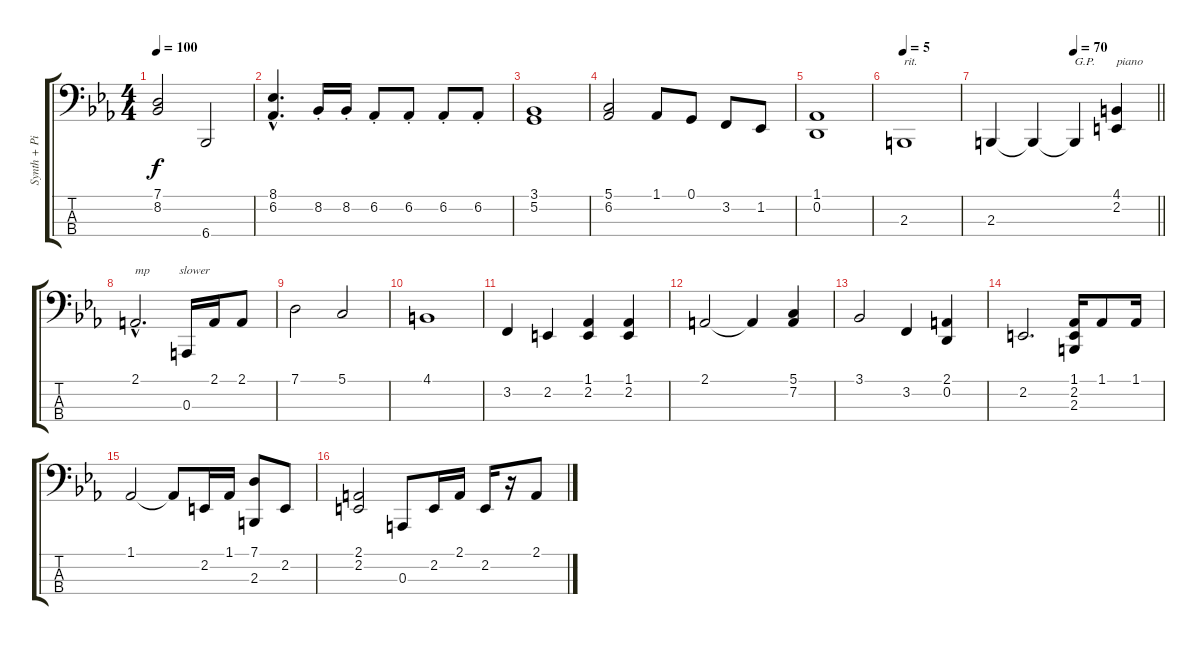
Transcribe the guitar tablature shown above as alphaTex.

\track ("Synth + Piano LH - Elton John" "Synth + Pi") {instrument acousticgrandpiano}
\staff {score tabs}
\tuning (G2 D2 A1 E1) {hide}
\ts (4 4)
\tempo 100
\clef f4
\ks cminor
(7.1 8.2).2{dy f} 6.4.2 |
(8.1{hac} 6.2{hac}).4{d} 8.2{st}.16 8.2{st}.16 6.2{st}.8 6.2{st}.8 6.2{st}.8 6.2{st}.8 |
(3.1 5.2).1 |
(5.1 6.2).2 1.1.8 0.1.8 3.2.8 1.2.8 |
(1.1 0.2).1 |
\tempo 5
2.3.1{txt "rit."} |
\tempo (70 0.5)
\barLineRight lightlight
2.3.4 2.3{t}.4 2.3{t}.4{txt "G.P." volume 0} (4.1 2.2).4{txt "piano" volume 6 instrument acousticgrandpiano} |
2.1{hac}.2{d txt "mp          slower"} 0.3.16 2.1.16 2.1.8 |
7.1.2 5.1.2 |
4.1.1 |
3.2.4 2.2.4 (1.1 2.2).4 (1.1 2.2).4 |
2.1.2 2.1{t}.4 (5.1 7.2).4 |
3.1.2 3.2.4 (2.1 0.2).4 |
2.2.2{d} (1.1 2.2 2.3).16 1.1.8 1.1.16 |
1.1.2 1.1{t}.8 2.2.16 1.1.16 (7.1 2.3).8 2.2.8 |
(2.1 2.2).2 0.3.8 2.2.16 2.1.16 2.2.16 r.16 2.1.8
